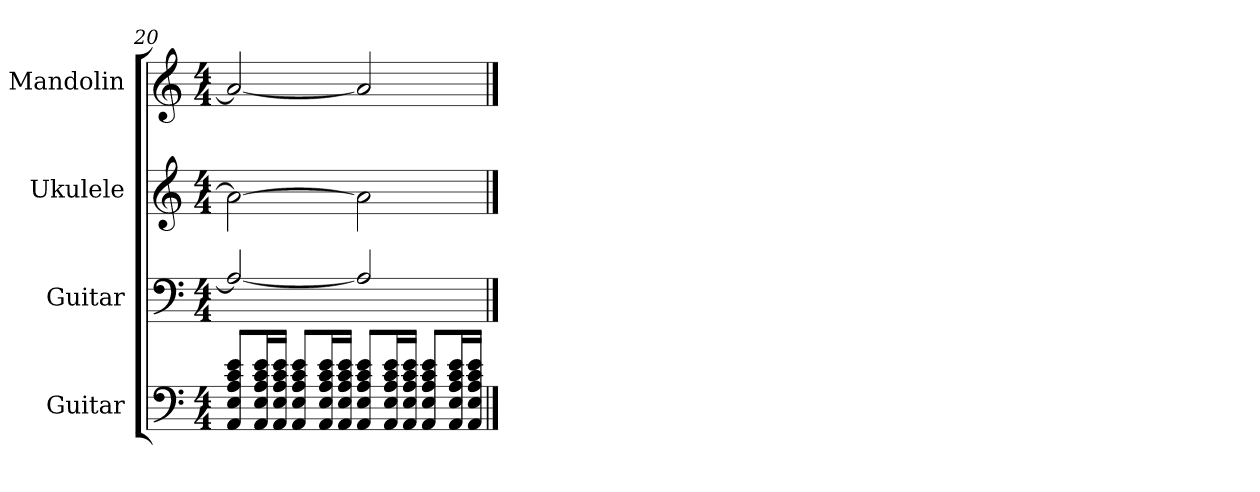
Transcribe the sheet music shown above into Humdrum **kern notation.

**kern	**kern	**kern	**kern
*part4	*part3	*part2	*part1
*staff4	*staff3	*staff2	*staff1
*I"Guitar	*I"Guitar	*I"Ukulele	*I"Mandolin
*	*	*	*clefG2
*k[]	*k[]	*k[]	*k[]
*C:	*C:	*C:	*C:
*M4/4	*M4/4	*M4/4	*M4/4
=20	=20	=20	=20
8AAi/ 8Ei 8Ai 8ci 8eiL	2Ai/_	2ai\_	2ai/_
16AAi/ 16Ei 16Ai 16ci 16eiL	.	.	.
16AAi/ 16Ei 16Ai 16ci 16eiJJ	.	.	.
8AAi/ 8Ei 8Ai 8ci 8eiL	.	.	.
16AAi/ 16Ei 16Ai 16ci 16eiL	.	.	.
16AAi/ 16Ei 16Ai 16ci 16eiJJ	.	.	.
8AAi/ 8Ei 8Ai 8ci 8eiL	2Ai/]	2ai\]	2ai/]
16AAi/ 16Ei 16Ai 16ci 16eiL	.	.	.
16AAi/ 16Ei 16Ai 16ci 16eiJJ	.	.	.
8AAi/ 8Ei 8Ai 8ci 8eiL	.	.	.
16AAi/ 16Ei 16Ai 16ci 16eiL	.	.	.
16AAi/ 16Ei 16Ai 16ci 16eiJJ	.	.	.
==	==	==	==
*-	*-	*-	*-
